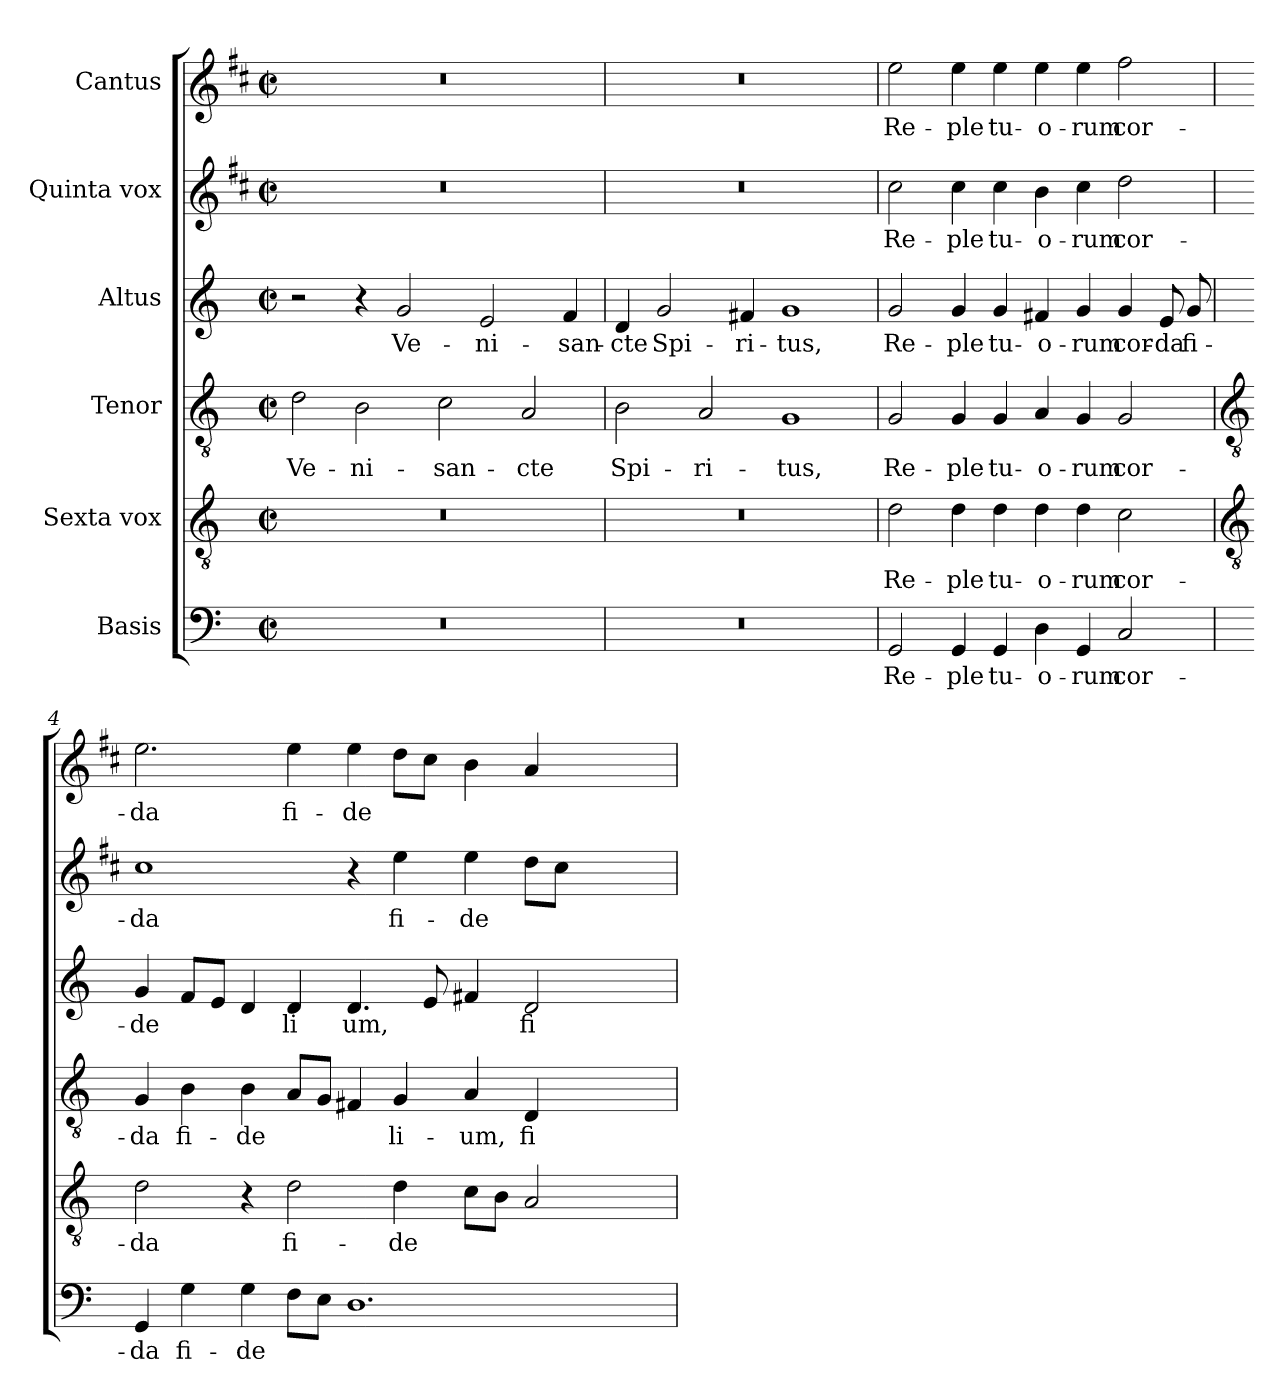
**kern	**text	**kern	**text	**kern	**text	**kern	**text	**kern	**text	**kern	**text
*part6	*part6	*part5	*part5	*part4	*part4	*part3	*part3	*part2	*part2	*part1	*part1
*staff6	*staff6	*staff5	*staff5	*staff4	*staff4	*staff3	*staff3	*staff2	*staff2	*staff1	*staff1
*I"Basis	*	*I"Sexta vox	*	*I"Tenor	*	*I"Altus	*	*I"Quinta vox	*	*I"Cantus	*
*clefF4	*	*clefGv2	*	*clefGv2	*	*clefG2	*	*clefG2	*	*clefG2	*
*	*	*	*	*	*	*	*	*ITrd1c2	*	*ITrd1c2	*
*k[]	*	*k[]	*	*k[]	*	*k[]	*	*k[]	*	*k[]	*
*C:	*	*C:	*	*C:	*	*C:	*	*C:	*	*C:	*
*M4/2	*	*M4/2	*	*M4/2	*	*M4/2	*	*M4/2	*	*M4/2	*
*met(c|)	*	*met(c|)	*	*met(c|)	*	*met(c|)	*	*met(c|)	*	*met(c|)	*
=1	=1	=1	=1	=1	=1	=1	=1	=1	=1	=1	=1
!	!	!	!	!	!LO:LY:b	!	!	!	!	!	!
0r	.	0r	.	2d	Ve-	2r	.	0r	.	0r	.
!	!	!	!	!	!LO:LY:b	!	!	!	!	!	!
.	.	.	.	2B	-ni-	4r	.	.	.	.	.
!	!	!	!	!	!	!	!LO:LY:b	!	!	!	!
.	.	.	.	.	.	2g	Ve-	.	.	.	.
!	!	!	!	!	!LO:LY:b	!	!	!	!	!	!
.	.	.	.	2c	-san-	.	.	.	.	.	.
!	!	!	!	!	!	!	!LO:LY:b	!	!	!	!
.	.	.	.	.	.	2e	-ni-	.	.	.	.
!	!	!	!	!	!LO:LY:b	!	!	!	!	!	!
.	.	.	.	2A	-cte	.	.	.	.	.	.
!	!	!	!	!	!	!	!LO:LY:b	!	!	!	!
.	.	.	.	.	.	4f	-san-	.	.	.	.
=2	=2	=2	=2	=2	=2	=2	=2	=2	=2	=2	=2
!	!	!	!	!	!LO:LY:b	!	!LO:LY:b	!	!	!	!
0r	.	0r	.	2B	Spi-	4d	-cte	0r	.	0r	.
!	!	!	!	!	!	!	!LO:LY:b	!	!	!	!
.	.	.	.	.	.	2g	Spi-	.	.	.	.
!	!	!	!	!	!LO:LY:b	!	!	!	!	!	!
.	.	.	.	2A	-ri-	.	.	.	.	.	.
!	!	!	!	!	!	!	!LO:LY:b	!	!	!	!
.	.	.	.	.	.	4f#X	-ri-	.	.	.	.
!	!	!	!	!	!LO:LY:b	!	!LO:LY:b	!	!	!	!
.	.	.	.	1G	-tus,	1g	-tus,	.	.	.	.
=3	=3	=3	=3	=3	=3	=3	=3	=3	=3	=3	=3
!	!LO:LY:b	!	!LO:LY:b	!	!LO:LY:b	!	!LO:LY:b	!	!LO:LY:b	!	!LO:LY:b
2GG	Re-	2d	Re-	2G	Re-	2g	Re-	2b	Re-	2dd	Re-
!	!LO:LY:b	!	!LO:LY:b	!	!LO:LY:b	!	!LO:LY:b	!	!LO:LY:b	!	!LO:LY:b
4GG	-ple	4d	-ple	4G	-ple	4g	-ple	4b	-ple	4dd	-ple
!	!LO:LY:b	!	!LO:LY:b	!	!LO:LY:b	!	!LO:LY:b	!	!LO:LY:b	!	!LO:LY:b
4GG	tu-	4d	tu-	4G	tu-	4g	tu-	4b	tu-	4dd	tu-
!	!LO:LY:b	!	!LO:LY:b	!	!LO:LY:b	!	!LO:LY:b	!	!LO:LY:b	!	!LO:LY:b
4D	-o-	4d	-o-	4A	-o-	4f#X	-o-	4a	-o-	4dd	-o-
!	!LO:LY:b	!	!LO:LY:b	!	!LO:LY:b	!	!LO:LY:b	!	!LO:LY:b	!	!LO:LY:b
4GG	-rum	4d	-rum	4G	-rum	4g	-rum	4b	-rum	4dd	-rum
!	!LO:LY:b	!	!LO:LY:b	!	!LO:LY:b	!	!LO:LY:b	!	!LO:LY:b	!	!LO:LY:b
2C	cor-	2c	cor-	2G	cor-	4g	cor-	2cc	cor-	2ee	cor-
!	!	!	!	!	!	!	!LO:LY:b	!	!	!	!
.	.	.	.	.	.	8e	-da	.	.	.	.
!	!	!	!	!	!	!	!LO:LY:b	!	!	!	!
.	.	.	.	.	.	8g	fi-	.	.	.	.
!!LO:LB:g=z
=4	=4	=4	=4	=4	=4	=4	=4	=4	=4	=4	=4
*	*	*clefGv2	*	*clefGv2	*	*	*	*	*	*	*
!	!LO:LY:b	!	!LO:LY:b	!	!LO:LY:b	!	!LO:LY:b	!	!LO:LY:b	!	!LO:LY:b
4GG	-da	2d	-da	4G	-da	4g	-de	1b	-da	2.dd	-da
!	!LO:LY:b	!	!	!	!LO:LY:b	!	!	!	!	!	!
4G	fi-	.	.	4B	fi-	8fL	.	.	.	.	.
.	.	.	.	.	.	8eJ	.	.	.	.	.
!	!LO:LY:b	!	!	!	!LO:LY:b	!	!	!	!	!	!
4G	-de	4r	.	4B	-de	4d	.	.	.	.	.
!	!	!	!LO:LY:b	!	!	!	!LO:LY:b	!	!	!	!LO:LY:b
8FL	.	2d	fi-	8AL	.	4d	li	.	.	4dd	fi-
8EJ	.	.	.	8GJ	.	.	.	.	.	.	.
!	!	!	!	!	!	!	!LO:LY:b	!	!	!	!LO:LY:b
1.D	.	.	.	4F#X	.	4.d	um,	4r	.	4dd	-de
!	!	!	!LO:LY:b	!	!LO:LY:b	!	!	!	!LO:LY:b	!	!
.	.	4d	-de	4G	li-	.	.	4dd	fi-	8ccL	.
.	.	.	.	.	.	8e	.	.	.	8bJ	.
!	!	!	!	!	!LO:LY:b	!	!	!	!LO:LY:b	!	!
.	.	8cL	.	4A	-um,	4f#X	.	4dd	-de	4a	.
.	.	8BJ	.	.	.	.	.	.	.	.	.
!	!	!	!	!	!LO:LY:b	!	!LO:LY:b	!	!	!	!
.	.	2A	.	4D	fi-	2d	fi-	8ccL	.	4g	.
.	.	.	.	.	.	.	.	8bJ	.	.	.
.	.	.	.	2ryy	.	.	.	2ryy	.	2ryy	.
.	.	4ryy	.	.	.	4ryy	.	.	.	.	.
=	=	=	=	=	=	=	=	=	=	=	=
*-	*-	*-	*-	*-	*-	*-	*-	*-	*-	*-	*-
